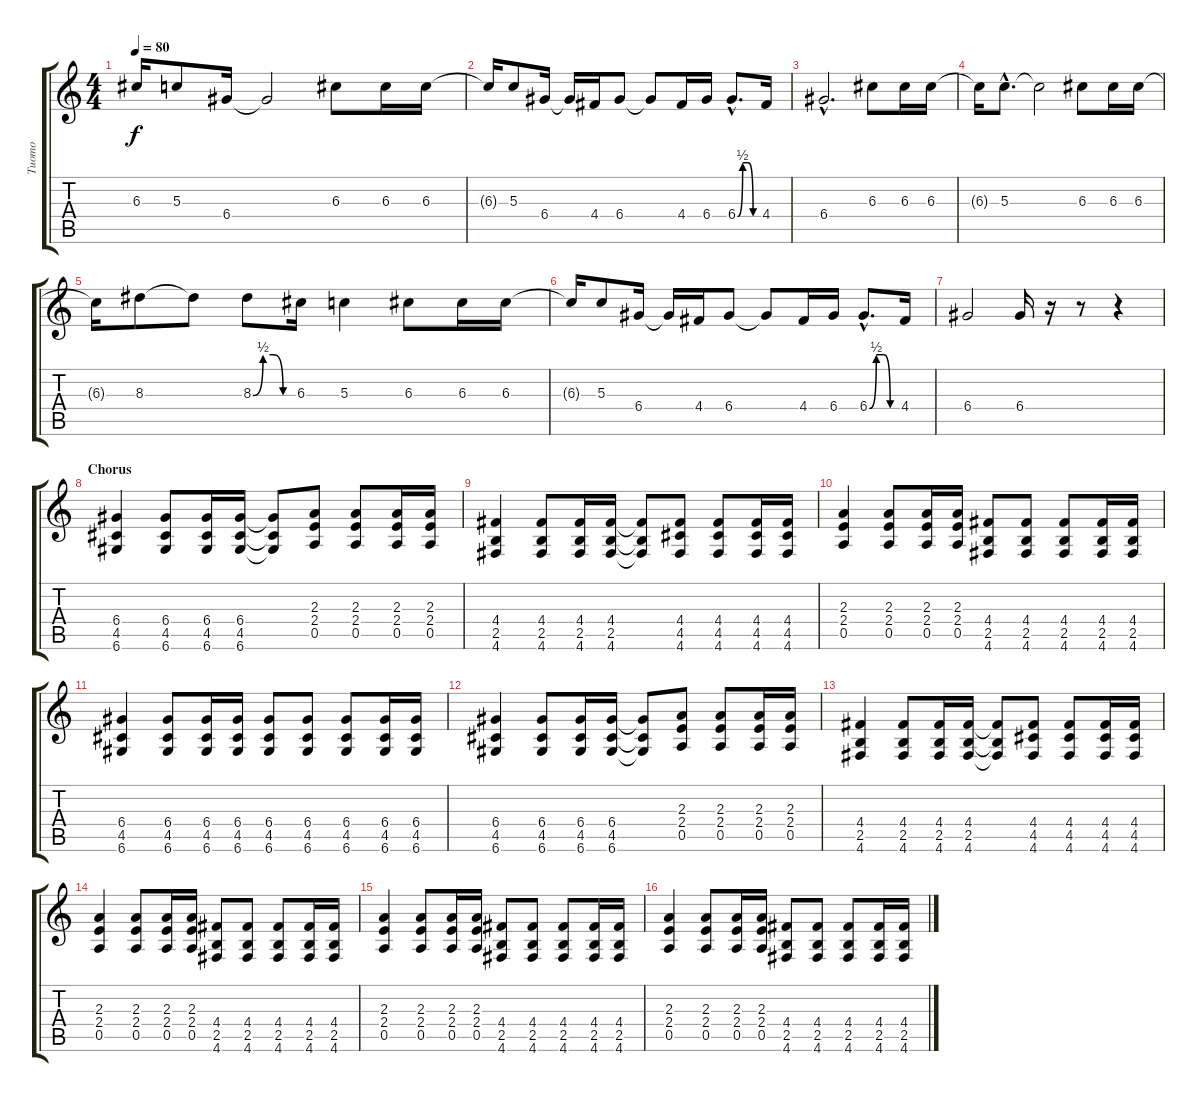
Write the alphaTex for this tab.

\track ("Tuomo" "Tuomo") {instrument distortionguitar}
\staff {score tabs}
\tuning (E4 B3 G3 D3 A2 D2) {hide}
\ts (4 4)
\tempo 80
\clef g2
\ks c
6.3{t}.16{dy f} 5.3.8 6.4.16 6.4{t}.2 6.3.8 6.3.16 6.3.16 |
6.3{t}.16 5.3.8 6.4.16 6.4{t}.16 4.4.16 6.4.8 6.4{t}.8 4.4.16 6.4.16 6.4{be (custom 0 0 15 2 30 2 45 0 60 0) hac}.8{d} 4.4.16 |
6.4{hac}.2{d} 6.3.8 6.3.16 6.3.16 |
6.3{t}.16 5.3{hac}.8{d} 5.3{t}.2 6.3.8 6.3.16 6.3.16 |
6.3{t}.16 8.3.8 8.3{t}.8 8.3{be (custom 0 0 15 2 30 2 45 0 60 0)}.8 6.3.16 5.3.4 6.3.8 6.3.16 6.3.16 |
6.3{t}.16 5.3.8 6.4.16 6.4{t}.16 4.4.16 6.4.8 6.4{t}.8 4.4.16 6.4.16 6.4{be (custom 0 0 15 2 30 2 45 0 60 0) hac}.8{d} 4.4.16 |
6.4.2 6.4.16 r.16 r.8 r.4 |
\section ("" "Chorus")
(6.4 4.5 6.6).4{balance 16} (6.4 4.5 6.6).8 (6.4 4.5 6.6).16 (6.4 4.5 6.6).16 (6.4{t} 4.5{t} 6.6{t}).8 (2.3 2.4 0.5).8 (2.3 2.4 0.5).8 (2.3 2.4 0.5).16 (2.3 2.4 0.5).16 |
(4.4 2.5 4.6).4 (4.4 2.5 4.6).8 (4.4 2.5 4.6).16 (4.4 2.5 4.6).16 (4.4{t} 2.5{t} 4.6{t}).8 (4.4 4.5 4.6).8 (4.4 4.5 4.6).8 (4.4 4.5 4.6).16 (4.4 4.5 4.6).16 |
(2.3 2.4 0.5).4 (2.3 2.4 0.5).8 (2.3 2.4 0.5).16 (2.3 2.4 0.5).16 (4.4 2.5 4.6).8 (4.4 2.5 4.6).8 (4.4 2.5 4.6).8 (4.4 2.5 4.6).16 (4.4 2.5 4.6).16 |
(6.4 4.5 6.6).4 (6.4 4.5 6.6).8 (6.4 4.5 6.6).16 (6.4 4.5 6.6).16 (6.4 4.5 6.6).8 (6.4 4.5 6.6).8 (6.4 4.5 6.6).8 (6.4 4.5 6.6).16 (6.4 4.5 6.6).16 |
(6.4 4.5 6.6).4 (6.4 4.5 6.6).8 (6.4 4.5 6.6).16 (6.4 4.5 6.6).16 (6.4{t} 4.5{t} 6.6{t}).8 (2.3 2.4 0.5).8 (2.3 2.4 0.5).8 (2.3 2.4 0.5).16 (2.3 2.4 0.5).16 |
(4.4 2.5 4.6).4 (4.4 2.5 4.6).8 (4.4 2.5 4.6).16 (4.4 2.5 4.6).16 (4.4{t} 2.5{t} 4.6{t}).8 (4.4 4.5 4.6).8 (4.4 4.5 4.6).8 (4.4 4.5 4.6).16 (4.4 4.5 4.6).16 |
(2.3 2.4 0.5).4 (2.3 2.4 0.5).8 (2.3 2.4 0.5).16 (2.3 2.4 0.5).16 (4.4 2.5 4.6).8 (4.4 2.5 4.6).8 (4.4 2.5 4.6).8 (4.4 2.5 4.6).16 (4.4 2.5 4.6).16 |
(2.3 2.4 0.5).4 (2.3 2.4 0.5).8 (2.3 2.4 0.5).16 (2.3 2.4 0.5).16 (4.4 2.5 4.6).8 (4.4 2.5 4.6).8 (4.4 2.5 4.6).8 (4.4 2.5 4.6).16 (4.4 2.5 4.6).16 |
(2.3 2.4 0.5).4 (2.3 2.4 0.5).8 (2.3 2.4 0.5).16 (2.3 2.4 0.5).16 (4.4 2.5 4.6).8 (4.4 2.5 4.6).8 (4.4 2.5 4.6).8 (4.4 2.5 4.6).16 (4.4 2.5 4.6).16
